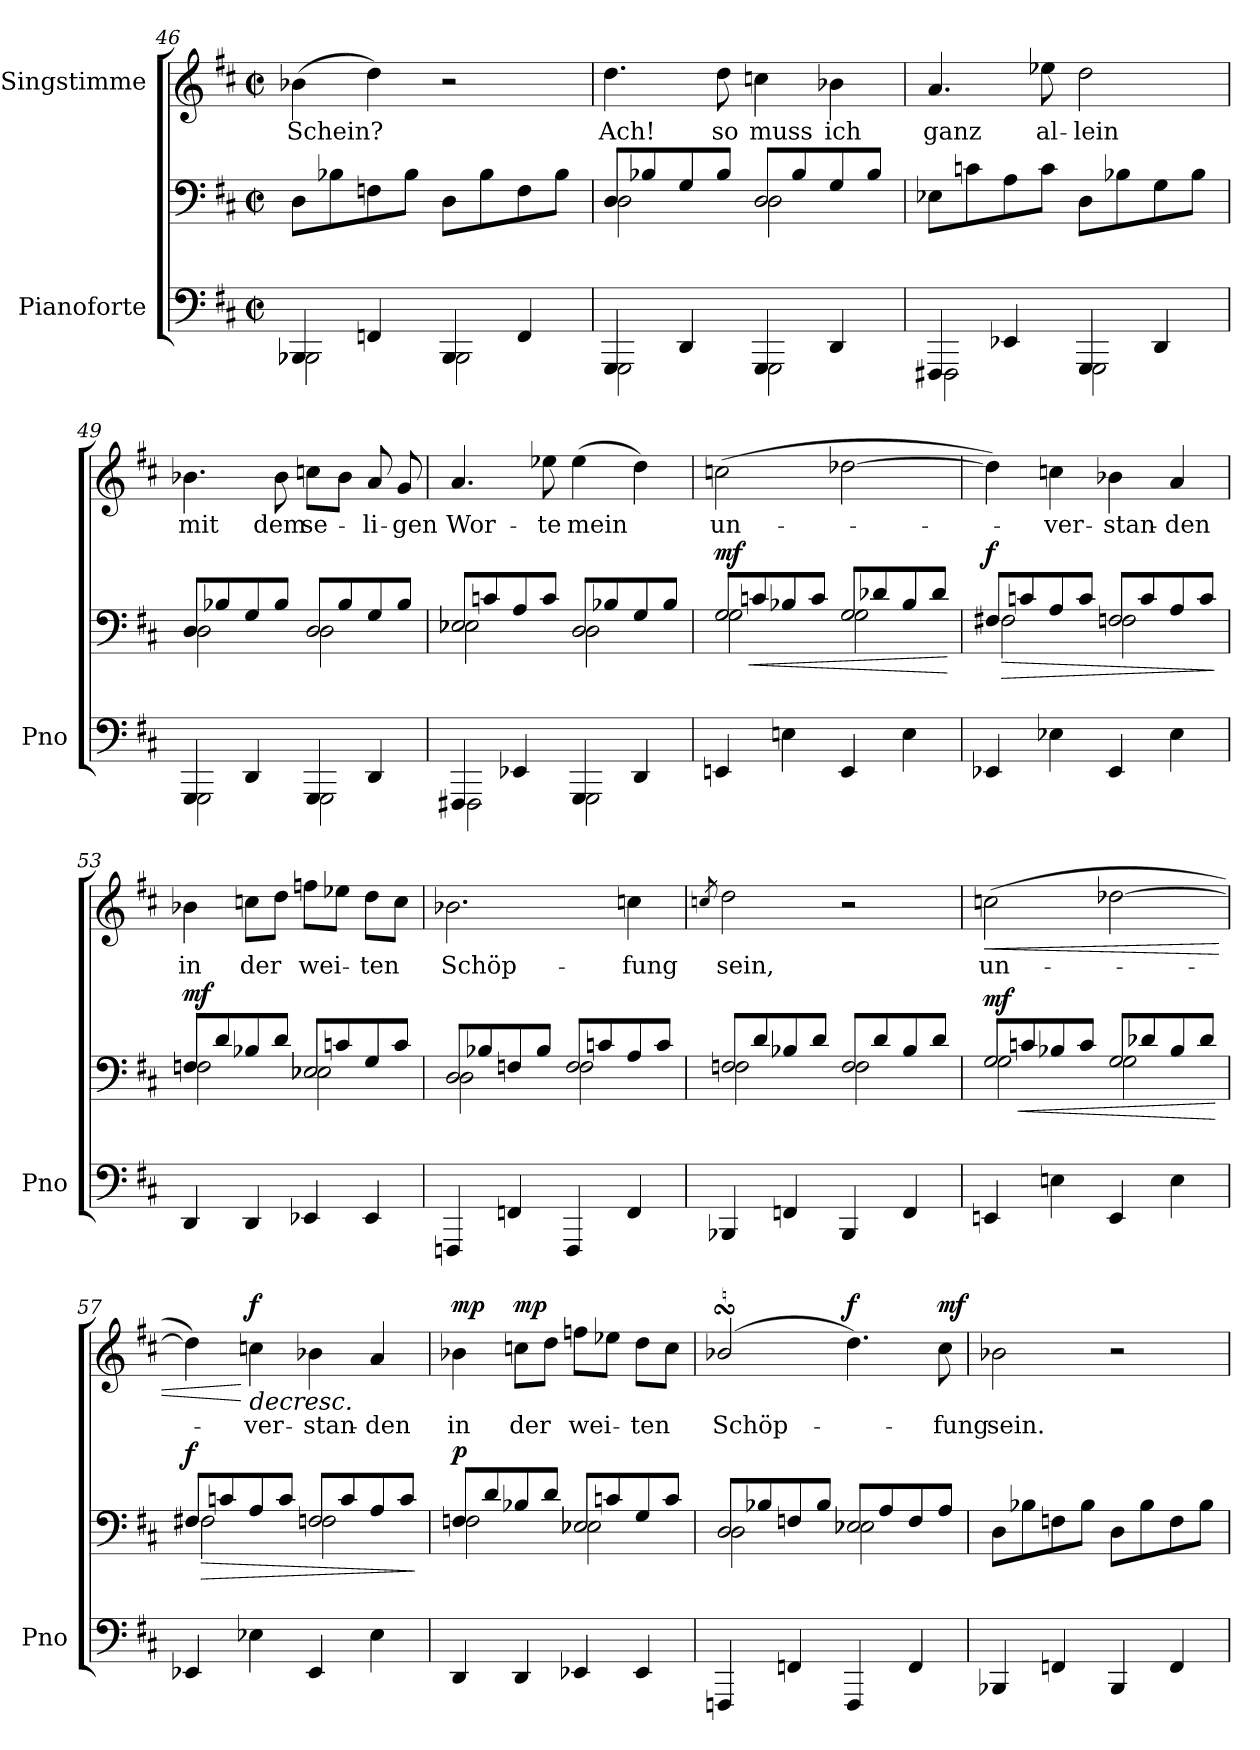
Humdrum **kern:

**kern	**kern	**dynam	**kern	**text	**dynam
*part2	*part2	*part2	*part1	*part1	*part1
*staff3	*staff2	*staff2/3	*staff1	*staff1	*staff1
*I"Pianoforte	*	*	*I"Singstimme	*	*
*I'Pno	*	*	*	*	*
*clefF4	*clefF4	*	*clefG2	*	*
*k[f#c#]	*k[f#c#]	*	*k[f#c#]	*	*
*M2/2	*M2/2	*	*M2/2	*	*
*met(c|)	*met(c|)	*	*met(c|)	*	*
=46	=46	=46	=46	=46	=46
*^	*	*	*	*	*
!	!	!	!	!	!LO:LY:b	!
4BBB-X/	2BBB-\	8D\L	.	(4b-X\	Schein?	.
.	.	8B-X\	.	.	.	.
4FFn/	.	8Fn\	.	4dd\)	.	.
.	.	8B-\J	.	.	.	.
4BBB-/	2BBB-\	8D\L	.	2r	.	.
.	.	8B-\	.	.	.	.
4FF/	.	8F\	.	.	.	.
.	.	8B-\J	.	.	.	.
=47	=47	=47	=47	=47	=47	=47
!	!	!LO:N:head=open	!	!	!LO:LY:b	!
*	*	*^	*	*	*	*
4GGG/	2GGG\	8D/L	2D\	.	4.dd\	Ach!	.
.	.	8B-X/	.	.	.	.	.
4DD/	.	8G/	.	.	.	.	.
!	!	!	!	!	!	!LO:LY:b	!
.	.	8B-/J	.	.	8dd\	so	.
!	!	!LO:N:head=open	!	!	!	!LO:LY:b	!
4GGG/	2GGG\	8D/L	2D\	.	4ccn\	muss	.
.	.	8B-/	.	.	.	.	.
!	!	!	!	!	!	!LO:LY:b	!
4DD/	.	8G/	.	.	4b-X\	ich	.
.	.	8B-/J	.	.	.	.	.
*	*	*v	*v	*	*	*	*
=48	=48	=48	=48	=48	=48	=48
!	!	!	!	!	!LO:LY:b	!
4FFF#X/	2FFF#\	8E-X\L	.	4.a/	ganz	.
.	.	8cn\	.	.	.	.
4EE-X/	.	8A\	.	.	.	.
!	!	!	!	!	!LO:LY:b	!
.	.	8c\J	.	8ee-X\	al-	.
!	!	!	!	!	!LO:LY:b	!
4GGG/	2GGG\	8D\L	.	2dd\	-lein	.
.	.	8B-X\	.	.	.	.
4DD/	.	8G\	.	.	.	.
.	.	8B-\J	.	.	.	.
=49	=49	=49	=49	=49	=49	=49
!	!	!LO:N:head=open	!	!	!LO:LY:b	!
*	*	*^	*	*	*	*
4GGG/	2GGG\	8D/L	2D\	.	4.b-X\	mit	.
.	.	8B-X/	.	.	.	.	.
4DD/	.	8G/	.	.	.	.	.
!	!	!	!	!	!	!LO:LY:b	!
.	.	8B-/J	.	.	8b-\	dem	.
!	!	!LO:N:head=open	!	!	!	!LO:LY:b	!
4GGG/	2GGG\	8D/L	2D\	.	8ccn\L	se-	.
.	.	8B-/	.	.	8b-\J	.	.
!	!	!	!	!	!	!LO:LY:b	!
4DD/	.	8G/	.	.	8a/	-li-	.
!	!	!	!	!	!	!LO:LY:b	!
.	.	8B-/J	.	.	8g/	-gen	.
!!LO:PB:g=z
=50	=50	=50	=50	=50	=50	=50	=50
!	!	!LO:N:head=open	!	!	!	!LO:LY:b	!
4FFF#X/	2FFF#\	8E-X/L	2E-\	.	4.a/	Wor-	.
.	.	8cn/	.	.	.	.	.
4EE-X/	.	8A/	.	.	.	.	.
!	!	!	!	!	!	!LO:LY:b	!
.	.	8c/J	.	.	8ee-X\	-te	.
!	!	!LO:N:head=open	!	!	!	!LO:LY:b	!
4GGG/	2GGG\	8D/L	2D\	.	(4ee-\	mein	.
.	.	8B-X/	.	.	.	.	.
4DD/	.	8G/	.	.	4dd\)	.	.
.	.	8B-/J	.	.	.	.	.
*v	*v	*	*	*	*	*	*
=51	=51	=51	=51	=51	=51	=51
!	!LO:N:head=open	!	!LO:HP:b	!	!LO:LY:b	!
!	!	!	!LO:DY:n=1:a	!	!	!
4EEn/	8G/L	2G\	< mf	(2ccn\	un-	.
.	8cn/	.	.	.	.	.
4En\	8B-X/	.	.	.	.	.
.	8c/J	.	.	.	.	.
!	!LO:N:head=open	!	!	!	!	!
4EE/	8G/L	2G\	.	[2dd-X\	.	.
.	8d-X/	.	.	.	.	.
4E\	8B-/	.	.	.	.	.
.	8d-/J	.	.	.	.	.
*	*v	*v	*	*	*	*
.	.	[	.	.	.
=52	=52	=52	=52	=52	=52
!	!LO:N:head=open	!LO:HP:b	!	!	!
*	*^	*	*	*	*
!	!	!	!LO:DY:n=1:a	!	!	!
4EE-X/	8F#X/L	2F#\	> f	4dd-\])	.	.
.	8cn/	.	.	.	.	.
!	!	!	!	!	!LO:LY:b	!
4E-X\	8A/	.	.	4ccn\	-ver-	.
.	8c/J	.	.	.	.	.
!	!LO:N:head=open	!	!	!	!LO:LY:b	!
4EE-/	8Fn/L	2F\	.	4b-X\	-stan-	.
.	8c/	.	.	.	.	.
!	!	!	!	!	!LO:LY:b	!
4E-\	8A/	.	.	4a/	-den	.
.	8c/J	.	.	.	.	.
*	*v	*v	*	*	*	*
.	.	]	.	.	.
=53	=53	=53	=53	=53	=53
!	!LO:N:head=open	!LO:DY:a	!	!LO:LY:b	!
*	*^	*	*	*	*
4DD/	8Fn/L	2F\	mf	4b-X\	in	.
.	8d/	.	.	.	.	.
!	!	!	!	!	!LO:LY:b	!
4DD/	8B-X/	.	.	8ccn\L	der	.
.	8d/J	.	.	8dd\J	.	.
!	!LO:N:head=open	!	!	!	!LO:LY:b	!
4EE-X/	8E-X/L	2E-\	.	8ffn\L	wei-	.
.	8cn/	.	.	8ee-X\J	.	.
!	!	!	!	!	!LO:LY:b	!
4EE-/	8G/	.	.	8dd\L	-ten	.
.	8c/J	.	.	8cc\J	.	.
=54	=54	=54	=54	=54	=54	=54
!	!LO:N:head=open	!	!	!	!LO:LY:b	!
4FFFn/	8D/L	2D\	.	2.b-X\	Schöp-	.
.	8B-X/	.	.	.	.	.
4FFn/	8Fn/	.	.	.	.	.
.	8B-/J	.	.	.	.	.
!	!LO:N:head=open	!	!	!	!	!
4FFF/	8F/L	2F\	.	.	.	.
.	8cn/	.	.	.	.	.
!	!	!	!	!	!LO:LY:b	!
4FF/	8A/	.	.	4ccn\	-fung	.
.	8c/J	.	.	.	.	.
!!LO:LB:g=z
=55	=55	=55	=55	=55	=55	=55
.	.	.	.	8qccn/	.	.
!	!LO:N:head=open	!	!	!	!LO:LY:b	!
4BBB-X/	8Fn/L	2F\	.	2dd\	sein,	.
.	8d/	.	.	.	.	.
4FFn/	8B-X/	.	.	.	.	.
.	8d/J	.	.	.	.	.
!	!LO:N:head=open	!	!	!	!	!
4BBB-/	8F/L	2F\	.	2r	.	.
.	8d/	.	.	.	.	.
4FF/	8B-/	.	.	.	.	.
.	8d/J	.	.	.	.	.
=56	=56	=56	=56	=56	=56	=56
!	!LO:N:head=open	!	!LO:HP:b	!	!LO:LY:b	!LO:HP:b
!	!	!	!LO:DY:n=1:a	!	!	!
4EEn/	8G/L	2G\	< mf	(2ccn\	un-	<
.	8cn/	.	.	.	.	.
4En\	8B-X/	.	.	.	.	.
.	8c/J	.	.	.	.	.
!	!LO:N:head=open	!	!	!	!	!
4EE/	8G/L	2G\	.	[2dd-X\	.	.
.	8d-X/	.	.	.	.	.
4E\	8B-/	.	.	.	.	.
.	8d-/J	.	.	.	.	.
*	*v	*v	*	*	*	*
.	.	[	.	.	.
=57	=57	=57	=57	=57	=57
!	!LO:N:head=open	!LO:HP:b	!	!	!
*	*^	*	*	*	*
!	!	!	!LO:DY:n=1:a	!	!	!
4EE-X/	8F#X/L	2F#\	> f	4dd-\])	.	.
.	8cn/	.	.	.	.	.
!	!	!	!	!	!LO:LY:b	!LO:HP:n=1:b
!	!	!	!	!	!	!LO:DY:n=1:a
4E-X\	8A/	.	.	4ccn\	-ver-	[ > f
.	8c/J	.	.	.	.	.
!	!LO:N:head=open	!	!	!	!LO:LY:b	!
4EE-/	8Fn/L	2F\	.	4b-X\	-stan-	.
.	8c/	.	.	.	.	.
!	!	!	!	!	!LO:LY:b	!
4E-\	8A/	.	.	4a/	-den	.
.	8c/J	.	.	.	.	.
*	*v	*v	*	*	*	*
.	.	]	.	.	.
=58	=58	=58	=58	=58	=58
!	!LO:N:head=open	!LO:DY:a	!	!LO:LY:b	!LO:DY:a
*	*^	*	*	*	*
4DD/	8Fn/L	2F\	p	4b-X\	in	mp
.	8d/	.	.	.	.	.
!	!	!	!	!	!LO:LY:b	!LO:DY:n=1:a
4DD/	8B-X/	.	.	8ccn\L	der	] mp
.	8d/J	.	.	8dd\J	.	.
!	!LO:N:head=open	!	!	!	!LO:LY:b	!
4EE-X/	8E-X/L	2E-\	.	8ffn\L	wei-	.
.	8cn/	.	.	8ee-X\J	.	.
!	!	!	!	!	!LO:LY:b	!
4EE-/	8G/	.	.	8dd\L	-ten	.
.	8c/J	.	.	8cc\J	.	.
=59	=59	=59	=59	=59	=59	=59
!	!LO:N:head=open	!	!	!	!LO:LY:b	!
*	*	*	*	*^	*	*
4FFFn/	8D/L	2D\	.	(2b-XsSSs/	8a\Lyy	Schöp-	.
.	8B-X/	.	.	.	8ccn\yy	.	.
4FFn/	8Fn/	.	.	.	8b-\yy	.	.
.	8B-/J	.	.	.	8cc\Jyy	.	.
!	!LO:N:head=open	!	!	!	!	!	!LO:DY:a
4FFF/	8E-X/L	2E-\	.	4.dd\)	2ryy	.	f
.	8A/	.	.	.	.	.	.
4FF/	8F/	.	.	.	.	.	.
!	!	!	!	!	!	!LO:LY:b	!LO:DY:a
.	8A/J	.	.	8cc\	.	-fung	mf
*	*v	*v	*	*	*	*	*
*	*	*	*v	*v	*	*
!!LO:LB:g=z
=60	=60	=60	=60	=60	=60
!	!	!	!	!LO:LY:b	!
4BBB-X/	8D\L	.	2b-X\	sein.	.
.	8B-X\	.	.	.	.
4FFn/	8Fn\	.	.	.	.
.	8B-\J	.	.	.	.
4BBB-/	8D\L	.	2r	.	.
.	8B-\	.	.	.	.
4FF/	8F\	.	.	.	.
.	8B-\J	.	.	.	.
=	=	=	=	=	=
*-	*-	*-	*-	*-	*-
